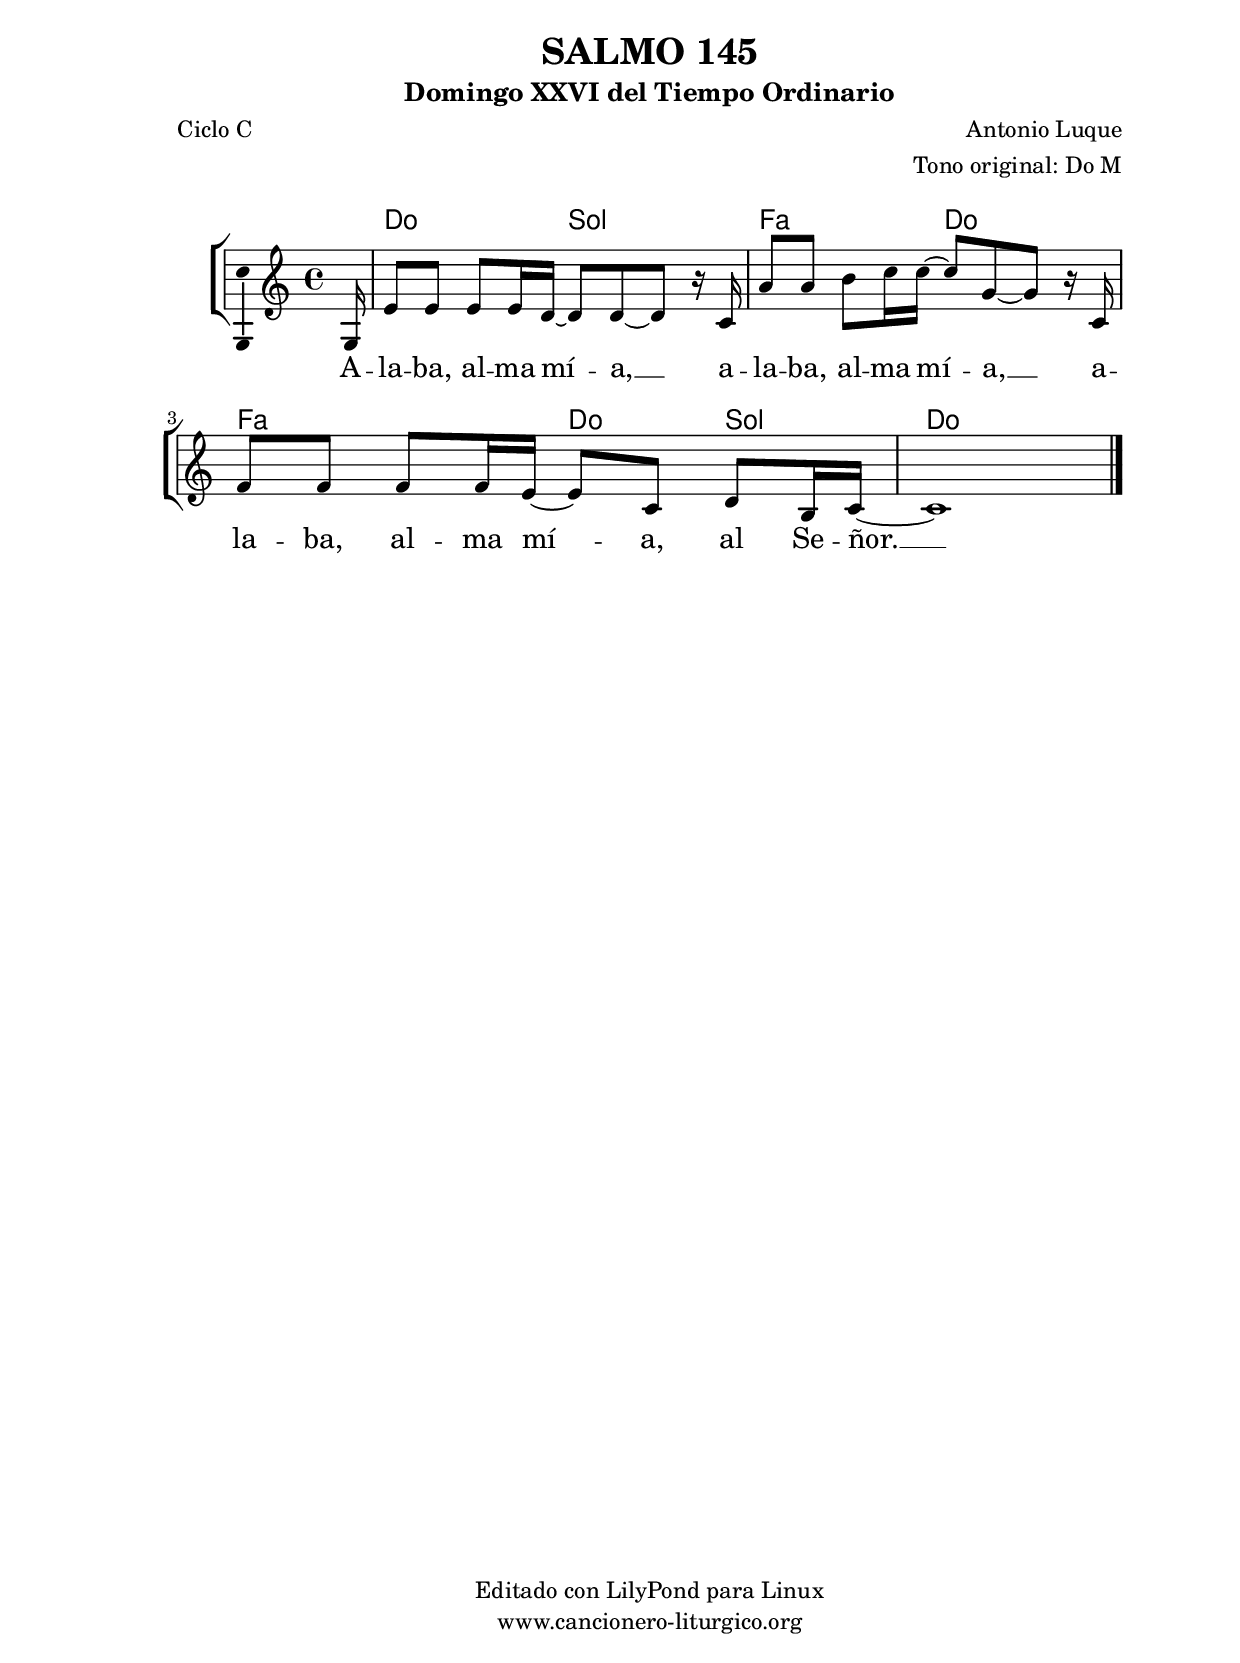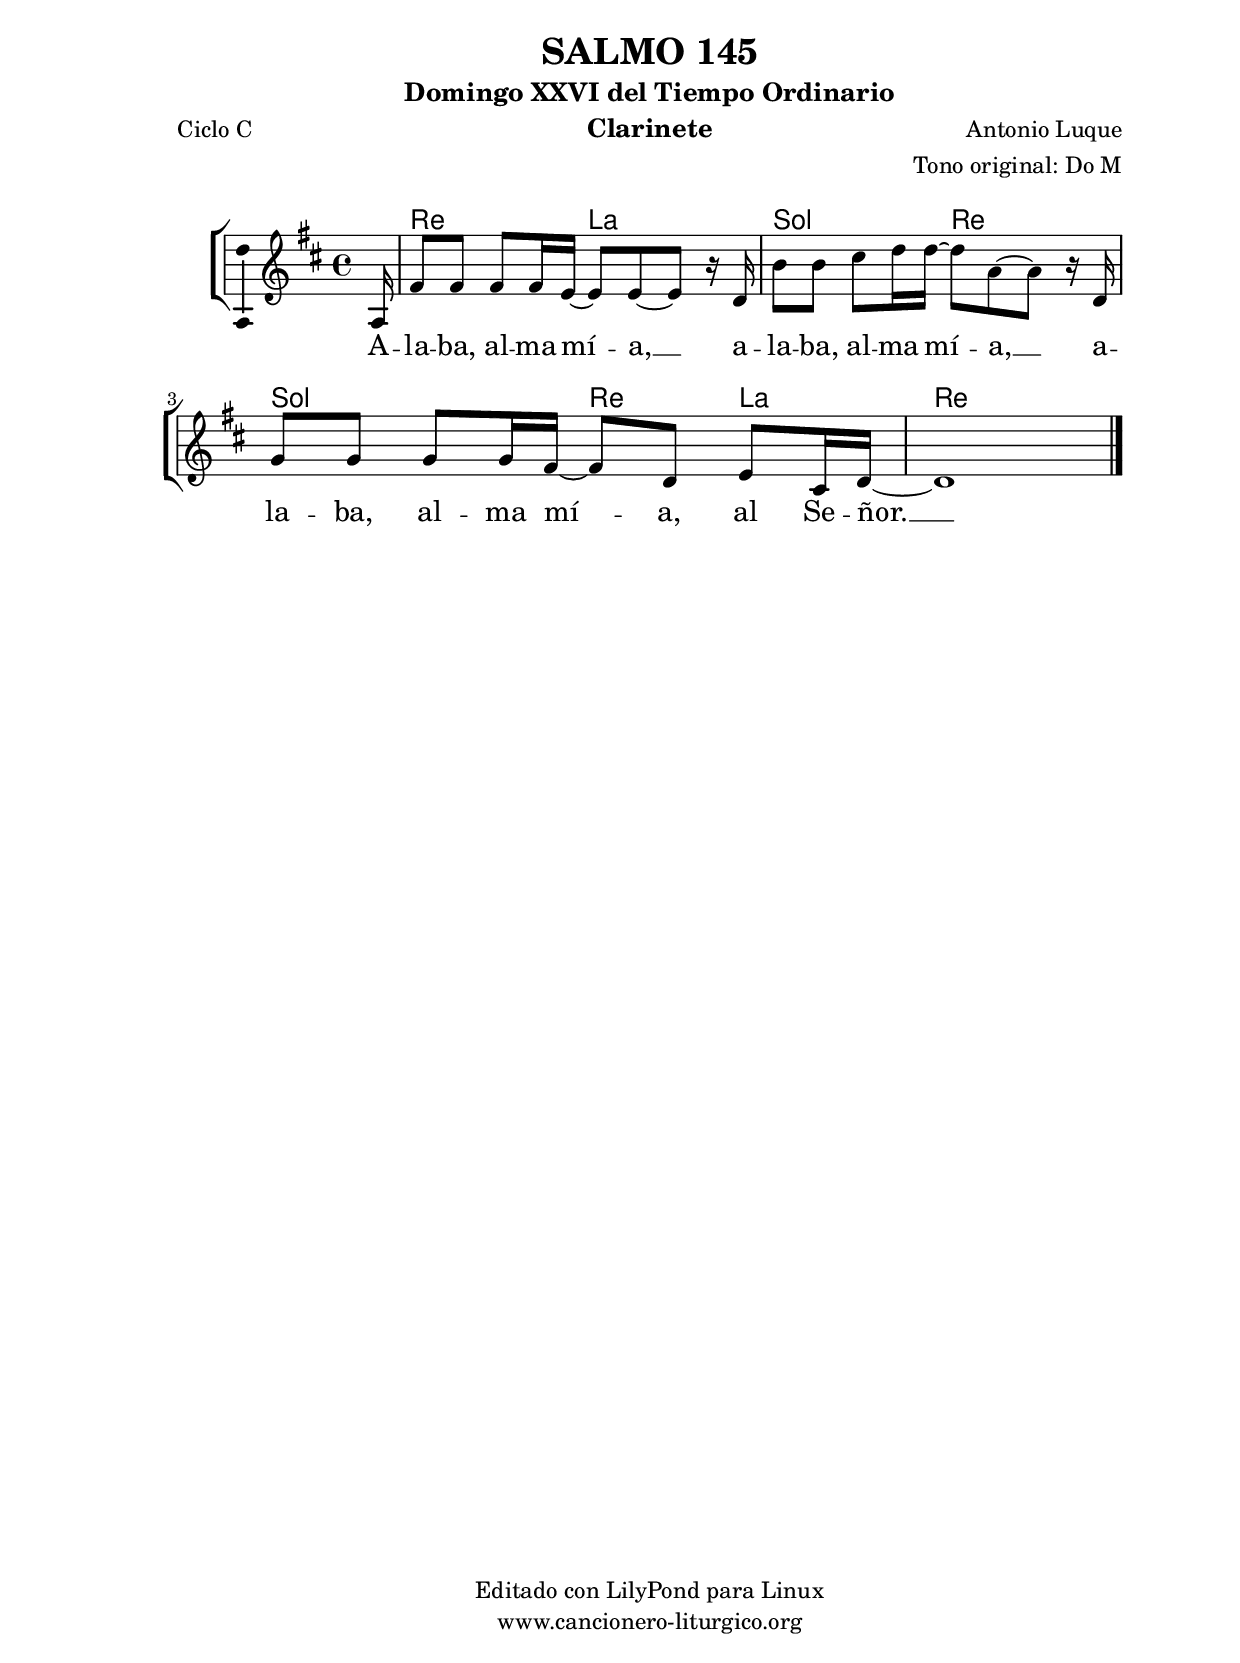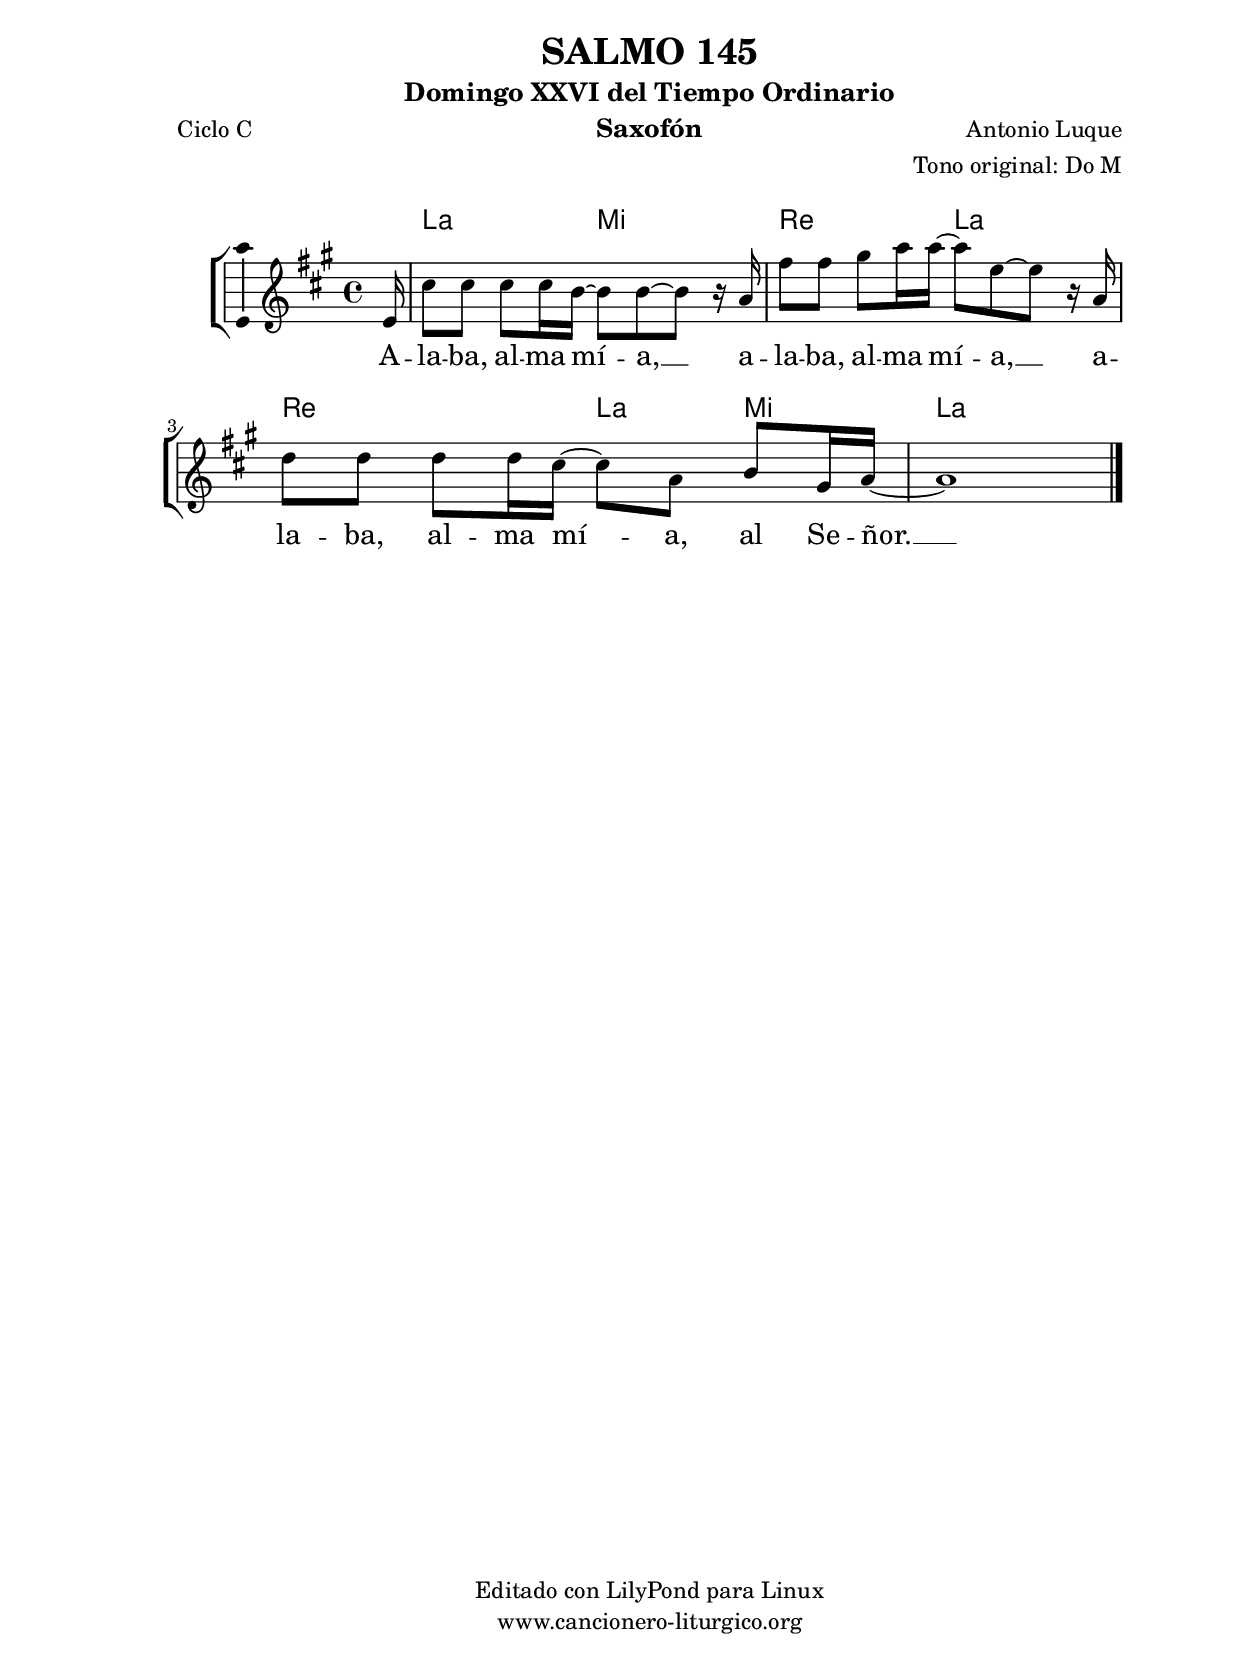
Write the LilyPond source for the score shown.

%
%para convertir .midi en .wav:
%timidity filename.midi -Ow -o finename.wav
%
%
%Para convertir de .wav a .mp3:
%lame -h -m j filename.wav
%
%
%para escuchar el midi:
%timidity nombrefichero.midi
%


%versión de lilypond para la que se ha escrito esta partitura:
\version "2.16.0"

	%Tamaño papel
	#(set-default-paper-size "a4")
	%Tamaño partitura
	#(set-global-staff-size 20)
	%No responde al pulsar sobre una nota
	#(ly:set-option 'point-and-click #f)

%parámetros del encabezamiento:
\header {
	title = "SALMO 145"
	subtitle = "Domingo XXVI del Tiempo Ordinario"
	composer = "Antonio Luque"
	poet = "Ciclo C"
	meter = ""
	arranger = "Tono original: Do M"
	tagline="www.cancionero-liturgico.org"
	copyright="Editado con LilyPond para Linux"
	tiempo = "Ordinario"
	usos = "Salmo"
	letra = "Alaba, alma mía, alaba, alma mía, alaba, alma mía, al Señor."
	}

%parámetros asociados al papel:
\paper  {
	oddHeaderMarkup = \markup {\fill-line { \on-the-fly #not-first-page \fromproperty #'header:title \on-the-fly #not-first-page \fromproperty #'header:composer }}
	evenHeaderMarkup = \markup {\fill-line { \fromproperty #'header:composer \fromproperty #'header:title }}
	#(set-paper-size "a4")
	print-page-number = ##f
	first-page-number = 1
	print-first-page-number = ##f
%	head-separation = 3.0 \cm
	top-margin = 2.0 \cm
	bottom-margin = 0.5\cm
%%%	bottom-margin = -1.0\cm
	left-margin = 3.0 \cm
	line-width = 16.0 \cm 
	indent = 8\mm
	interscoreline = 2.\mm
	between-system-space = 15\mm
%	para que las partituras no llenen la hoja:
	ragged-bottom = ##t
%	idem para la última hoja:
	ragged-last-bottom = ##f
%	para que las partituras llenen el ancho del papel:
	ragged-last = ##f
	after-title-space = 2.5 \cm
%page-count=1
%system-count=8

	%Flexible Vertical Spacing
%	markup-markup-spacing =
%	#'((basic-distance . 15) (minimum-distance . 15) (padding . 3))
	markup-system-spacing =
	#'((basic-distance . 15) (minimum-distance . 15) (padding . 3))
	system-system-spacing =
	#'((basic-distance . 15) (minimum-distance . 15) (padding . 3))
	score-system-spacing =
	#'((basic-distance . 15) (minimum-distance . 15) (padding . 5))
%	top-system-spacing = % header
%	#'((basic-distance . 8) (minimum-distance . 0) (padding . 3))
%	top-markup-spacing =
%	#'((basic-distance . 20) (minimum-distance . 20) (padding . 3))
	last-bottom-spacing = % footer
	#'((basic-distance . 5) (minimum-distance . 5) (padding . 3))
%	score-markup-spacing =
%	#'((basic-distance . 16) (minimum-distance . 13) (padding . 3))

	}


%parámetros que afectan a toda la partitura:
global =  {
	%clave de sol (G):
	\clef G
	%armadura:
%	\transpose d ees
	\key c \major
	\tempo 4=80
	\set Score.tempoHideNote = ##t
	}


acordes = {
	\italianChords
	\chordmode {
%	\transpose d ees
{

s16
c2 g f c f c4 g c1

	}
	}
}

melodia = 
%	\transpose d ees
{
	\relative c'{

\time 4/4

\partial16
g16
e'8 e e e16 d~d8 d~d r16 c16
a'8 a b c16 c~c8 g~g r16 c,16
f8 f f f16 e~e8 c d b16 c~
c1

	\bar "|."
	}
	}


texto = \lyricmode {
A -- la -- ba, al -- ma mí -- a, __
a -- la -- ba, al -- ma mí -- a, __
a -- la -- ba, al -- ma mí -- a,
al Se -- ñor. __
	}


acordesStaff = \context ChordNames = acordesStaff <<
	\set chordChanges = ##t
	\acordes
	>>


vozStaff = \context Voice = vozStaff
\with {\consists "Ambitus_engraver"}
<<
%	\set Staff.instrumentName = ""
%	\set Staff.shortInstrumentName = ""
%	\set Staff.midiInstrument = #"clarinet"
%	\set Staff.midiInstrument = #"cello"
%	\set Staff.midiInstrument = #"flute"
	\set Staff.midiInstrument = #"electric guitar (jazz)"
%	\set Staff.midiInstrument = #"english horn"
%	\set Staff.midiInstrument = #"violin"
%	\set Staff.midiInstrument = #"glockenspiel"
	\set Staff.midiMinimumVolume = #0.7
	\set Staff.midiMaximumVolume = #0.9
	\global
	\melodia
	>>


textoStaff = \context Lyrics = textoStaff <<
	\lyricsto vozStaff \texto
	>>

\book {
	\score {
		\context ChoirStaff {
			\override StaffGroup.SystemStartBracket #'collapse-height = #1
			\override Score.SystemStartBar #'collapse-height = #1
			<<
			\acordesStaff
			\vozStaff
			\textoStaff
			>>
			}
		\layout {
	    		\context {
				\Lyrics
				\override LyricText #'font-size = #2
				}
	   		 \context {
				\Score
				%fontSize = #3
				\override StaffSymbol #'staff-space = #(magstep +3)
				%\override Beam #'thickness = #0.55
				%\override SpacingSpanner #'spacing-increment = #1.0
				%\override Slur #'height-limit = #1.5
				}
			}
		}
	\score {
		\unfoldRepeats
		\context ChoirStaff {
			<<
			\acordesStaff
			\vozStaff
			>>
			}
		\midi {
	  		\context {
	  			\Score
				tempoWholesPerMinute = #(ly:make-moment 70 4)
				}
			}
		}
	}

%Partitura para clarinete
#(define output-suffix "C")
\book {
	\header{
		instrument = "Clarinete"
		}
	\score {
		\context ChoirStaff {
			\override StaffGroup.SystemStartBracket #'collapse-height = #1
			\override Score.SystemStartBar #'collapse-height = #1
\transpose c d
			<<
			\acordesStaff
			\vozStaff
			\textoStaff
			>>
			}
		\layout {
	    		\context {
				\Lyrics
				\override LyricText #'font-size = #2
				}
	   		 \context {
				\Score
				%fontSize = #3
				\override StaffSymbol #'staff-space = #(magstep +3)
				%\override Beam #'thickness = #0.55
				%\override SpacingSpanner #'spacing-increment = #1.0
				%\override Slur #'height-limit = #1.5
				}
			}
		}
	}

%Partitura para saxofón
#(define output-suffix "S")
\book {
	\header{
		instrument = "Saxofón"
		}
	\score {
		\context ChoirStaff {
			\override StaffGroup.SystemStartBracket #'collapse-height = #1
			\override Score.SystemStartBar #'collapse-height = #1
\transpose c a
			<<
			\acordesStaff
			\vozStaff
			\textoStaff
			>>
			}
		\layout {
	    		\context {
				\Lyrics
				\override LyricText #'font-size = #2
				}
	   		 \context {
				\Score
				%fontSize = #3
				\override StaffSymbol #'staff-space = #(magstep +3)
				%\override Beam #'thickness = #0.55
				%\override SpacingSpanner #'spacing-increment = #1.0
				%\override Slur #'height-limit = #1.5
				}
			}
		}
	}

